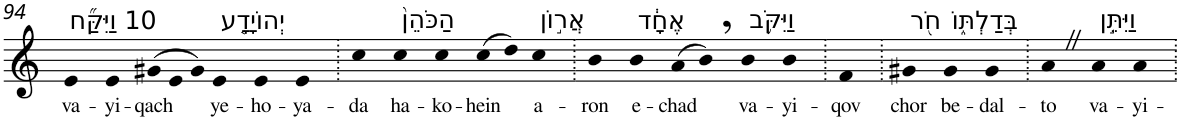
**kern	**text
*part1	*part1
*staff1	*staff1
*I"Piano	*
*I'Pno	*
!!LO:PB:g=z
*clefG2	*
*k[]	*
=94	=94
!LO:TX:a:t=10 וַיִּקַּ֞ח	!
!	!LO:LY:b
4e	va-
!	!LO:LY:b
4e	-yi-
*Xtuplet	*
!	!LO:LY:b
(>12g#X	-qach
12e	.
12g#)	.
!LO:TX:a:t=יְהוֹיָדָ֤ע	!
!	!LO:LY:b
4e	ye-
!	!LO:LY:b
4e	-ho-
!	!LO:LY:b
4e	-ya-
=95.	=95.
!	!LO:LY:b
4cc	-da
!LO:TX:a:t=הַכֹּהֵן֙	!
!	!LO:LY:b
4cc	ha-
!	!LO:LY:b
4cc	-ko-
!	!LO:LY:b
(>8cc	-hein
8dd)	.
!LO:TX:a:t=אֲר֣וֹן	!
!	!LO:LY:b
4cc	a-
=96.	=96.
!	!LO:LY:b
4b	-ron
!LO:TX:a:t=אֶחָ֔ד	!
!	!LO:LY:b
4b	e-
!	!LO:LY:b
(>8a	-chad
8b,)	.
!LO:TX:a:t=וַיִּקֹּ֥ב	!
!	!LO:LY:b
4b	va-
!	!LO:LY:b
4b	-yi-
=97.	=97.
!	!LO:LY:b
4f	-qov
=98.	=98.
!LO:TX:a:t=חֹ֖ר	!
!	!LO:LY:b
4g#X	chor
!LO:TX:a:t=בְּדַלְתּ֑וֹ	!
!	!LO:LY:b
4g#	be-
!	!LO:LY:b
4g#	-dal-
=99.	=99.
!	!LO:LY:b
4aZ	-to
!LO:TX:a:t=וַיִּתֵּ֣ן	!
!	!LO:LY:b
4a	va-
!	!LO:LY:b
4a	-yi-
=.	=.
*-	*-
